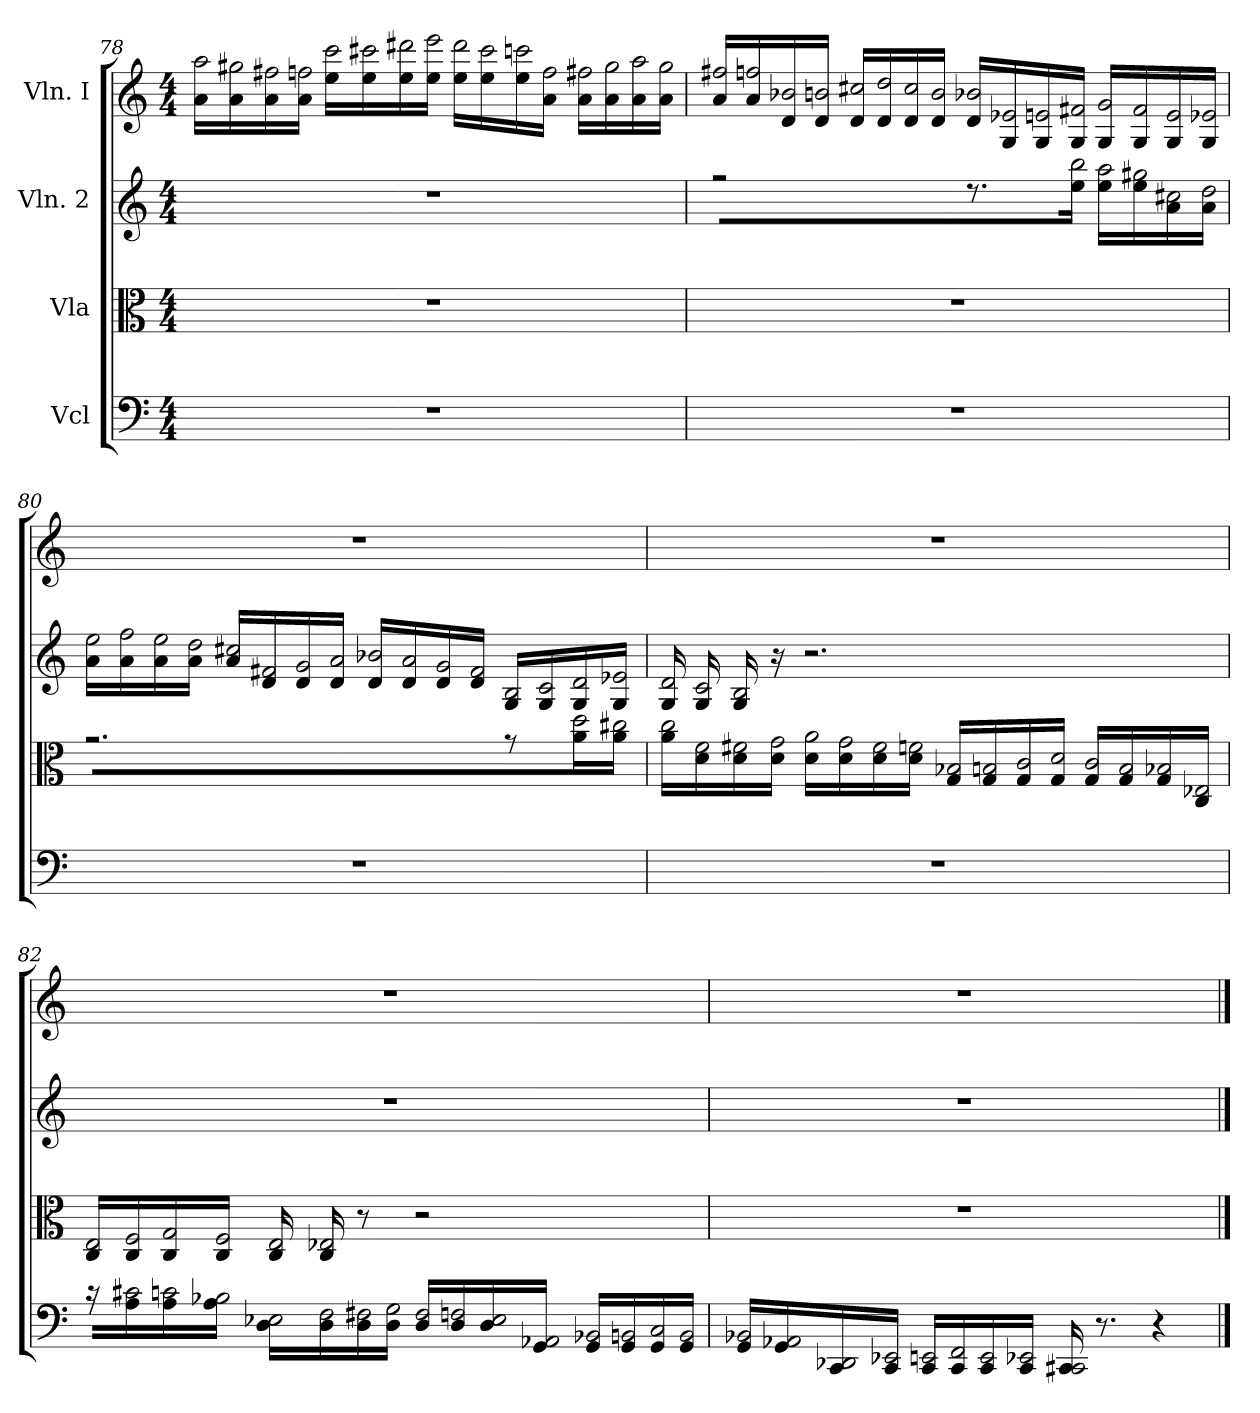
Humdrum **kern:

**kern	**kern	**kern	**kern
*part4	*part3	*part2	*part1
*staff4	*staff3	*staff2	*staff1
*I"Vcl	*I"Vla	*I"Vln. 2	*I"Vln. I
*clefF4	*clefC3	*clefG2	*clefG2
*k[]	*k[]	*k[]	*k[]
*C:	*C:	*C:	*C:
*M4/4	*M4/4	*M4/4	*M4/4
=78	=78	=78	=78
!	!	!	!LO:N:n=2:head=open
1r	1r	1r	16a 16aaLL
!	!	!	!LO:N:n=2:head=open
.	.	.	16a 16gg#X
!	!	!	!LO:N:n=2:head=open
.	.	.	16a 16ff#X
!	!	!	!LO:N:n=2:head=open
.	.	.	16a 16ffnJJ
!	!	!	!LO:N:n=2:head=open
.	.	.	16ee 16cccLL
!	!	!	!LO:N:n=2:head=open
.	.	.	16ee 16ccc#X
!	!	!	!LO:N:n=2:head=open
.	.	.	16ee 16ddd#X
!	!	!	!LO:N:n=2:head=open
.	.	.	16ee 16eeeJJ
!	!	!	!LO:N:n=2:head=open
.	.	.	16ee 16ddd#LL
!	!	!	!LO:N:n=2:head=open
.	.	.	16ee 16ccc#
!	!	!	!LO:N:n=2:head=open
.	.	.	16ee 16cccn
!	!	!	!LO:N:n=2:head=open
.	.	.	16a 16ffJJ
!	!	!	!LO:N:n=2:head=open
.	.	.	16a 16ff#XLL
!	!	!	!LO:N:n=2:head=open
.	.	.	16a 16gg#
!	!	!	!LO:N:n=2:head=open
.	.	.	16a 16aa
!	!	!	!LO:N:n=2:head=open
.	.	.	16a 16gg#JJ
=79	=79	=79	=79
!	!	!	!LO:N:n=2:head=open
1r	1r	2r	16a 16ff#XLL
!	!	!	!LO:N:n=2:head=open
.	.	.	16a 16ffn
!	!	!	!LO:N:n=2:head=open
.	.	.	16d 16b-X
!	!	!	!LO:N:n=2:head=open
.	.	.	16d 16bnJJ
!	!	!	!LO:N:n=2:head=open
.	.	.	16d 16cc#XLL
!	!	!	!LO:N:n=2:head=open
.	.	.	16d 16dd
!	!	!	!LO:N:n=2:head=open
.	.	.	16d 16cc#
!	!	!	!LO:N:n=2:head=open
.	.	.	16d 16bJJ
!	!	!	!LO:N:n=2:head=open
.	.	8.r	16d 16b-XLL
!	!	!	!LO:N:n=2:head=open
.	.	.	16G 16e-X
!	!	!	!LO:N:n=2:head=open
.	.	.	16G 16en
!	!	!LO:N:n=2:head=open	!LO:N:n=2:head=open
.	.	16ee 16bbJJ	16G 16f#XJJ
!	!	!LO:N:n=2:head=open	!LO:N:n=2:head=open
.	.	16ee 16aaLL	16G 16gLL
!	!	!LO:N:n=2:head=open	!LO:N:n=2:head=open
.	.	16ee 16gg#X	16G 16f#
!	!	!LO:N:n=2:head=open	!LO:N:n=2:head=open
.	.	16a 16cc#X	16G 16e
!	!	!LO:N:n=2:head=open	!LO:N:n=2:head=open
.	.	16a 16ddJJ	16G 16e-XJJ
=80	=80	=80	=80
!	!	!LO:N:n=2:head=open	!
1r	2.r	16a 16eeLL	1r
!	!	!LO:N:n=2:head=open	!
.	.	16a 16ff	.
!	!	!LO:N:n=2:head=open	!
.	.	16a 16ee	.
!	!	!LO:N:n=2:head=open	!
.	.	16a 16ddJJ	.
!	!	!LO:N:n=2:head=open	!
.	.	16a 16cc#XLL	.
!	!	!LO:N:n=2:head=open	!
.	.	16d 16f#X	.
!	!	!LO:N:n=2:head=open	!
.	.	16d 16g	.
!	!	!LO:N:n=2:head=open	!
.	.	16d 16aJJ	.
!	!	!LO:N:n=2:head=open	!
.	.	16d 16b-XLL	.
!	!	!LO:N:n=2:head=open	!
.	.	16d 16a	.
!	!	!LO:N:n=2:head=open	!
.	.	16d 16g	.
!	!	!LO:N:n=2:head=open	!
.	.	16d 16f#JJ	.
!	!	!LO:N:n=2:head=open	!
.	8r	16G 16BLL	.
!	!	!LO:N:n=2:head=open	!
.	.	16G 16c	.
!	!LO:N:n=2:head=open	!LO:N:n=2:head=open	!
.	16a 16dd	16G 16d	.
!	!LO:N:n=2:head=open	!LO:N:n=2:head=open	!
.	16a 16cc#XJJ	16G 16e-XJJ	.
=81	=81	=81	=81
!	!LO:N:n=2:head=open	!LO:N:n=2:head=open	!
1r	16a 16ccLL	16G 16dLL	1r
!	!LO:N:n=2:head=open	!LO:N:n=2:head=open	!
.	16d 16f	16G 16c	.
!	!LO:N:n=2:head=open	!LO:N:n=2:head=open	!
.	16d 16f#X	16G 16B	.
!	!LO:N:n=2:head=open	!	!
.	16d 16gJJ	16r	.
!	!LO:N:n=2:head=open	!	!
.	16d 16aLL	2.r	.
!	!LO:N:n=2:head=open	!	!
.	16d 16g	.	.
!	!LO:N:n=2:head=open	!	!
.	16d 16f#	.	.
!	!LO:N:n=2:head=open	!	!
.	16d 16fnJJ	.	.
!	!LO:N:n=2:head=open	!	!
.	16G 16B-XLL	.	.
!	!LO:N:n=2:head=open	!	!
.	16G 16Bn	.	.
!	!LO:N:n=2:head=open	!	!
.	16G 16c	.	.
!	!LO:N:n=2:head=open	!	!
.	16G 16dJJ	.	.
!	!LO:N:n=2:head=open	!	!
.	16G 16cLL	.	.
!	!LO:N:n=2:head=open	!	!
.	16G 16B	.	.
!	!LO:N:n=2:head=open	!	!
.	16G 16B-X	.	.
!	!LO:N:n=2:head=open	!	!
.	16C 16E-XJJ	.	.
=82	=82	=82	=82
!	!LO:N:n=2:head=open	!	!
16r	16C 16ELL	1r	1r
!LO:N:n=2:head=open	!LO:N:n=2:head=open	!	!
16A 16c#X	16C 16F	.	.
!LO:N:n=2:head=open	!LO:N:n=2:head=open	!	!
16A 16cn	16C 16G	.	.
!LO:N:n=2:head=open	!LO:N:n=2:head=open	!	!
16A 16B-XJJ	16C 16FJJ	.	.
!LO:N:n=2:head=open	!LO:N:n=2:head=open	!	!
16D 16E-XLL	16C 16ELL	.	.
!LO:N:n=2:head=open	!LO:N:n=2:head=open	!	!
16D 16F	16C 16E-X	.	.
!LO:N:n=2:head=open	!	!	!
16D 16F#X	8r	.	.
!LO:N:n=2:head=open	!	!	!
16D 16GJJ	.	.	.
!LO:N:n=2:head=open	!	!	!
16D 16F#LL	2r	.	.
!LO:N:n=2:head=open	!	!	!
16D 16Fn	.	.	.
!LO:N:n=2:head=open	!	!	!
16D 16E-	.	.	.
!LO:N:n=2:head=open	!	!	!
16GG 16AA-XJJ	.	.	.
!LO:N:n=2:head=open	!	!	!
16GG 16BB-XLL	.	.	.
!LO:N:n=2:head=open	!	!	!
16GG 16BBn	.	.	.
!LO:N:n=2:head=open	!	!	!
16GG 16C	.	.	.
!LO:N:n=2:head=open	!	!	!
16GG 16BBJJ	.	.	.
=83	=83	=83	=83
!LO:N:n=2:head=open	!	!	!
16GG 16BB-XLL	1r	1r	1r
!LO:N:n=2:head=open	!	!	!
16GG 16AA-X	.	.	.
!LO:N:n=2:head=open	!	!	!
16CC 16DD-X	.	.	.
!LO:N:n=2:head=open	!	!	!
16CC 16EE-XJJ	.	.	.
!LO:N:n=2:head=open	!	!	!
16CC 16EEnLL	.	.	.
!LO:N:n=2:head=open	!	!	!
16CC 16FF	.	.	.
!LO:N:n=2:head=open	!	!	!
16CC 16EE	.	.	.
!LO:N:n=2:head=open	!	!	!
16CC 16EE-XJJ	.	.	.
!LO:N:n=2:head=open	!	!	!
16CC 16CC#XLL	.	.	.
8.r	.	.	.
4r	.	.	.
==	==	==	==
*-	*-	*-	*-
